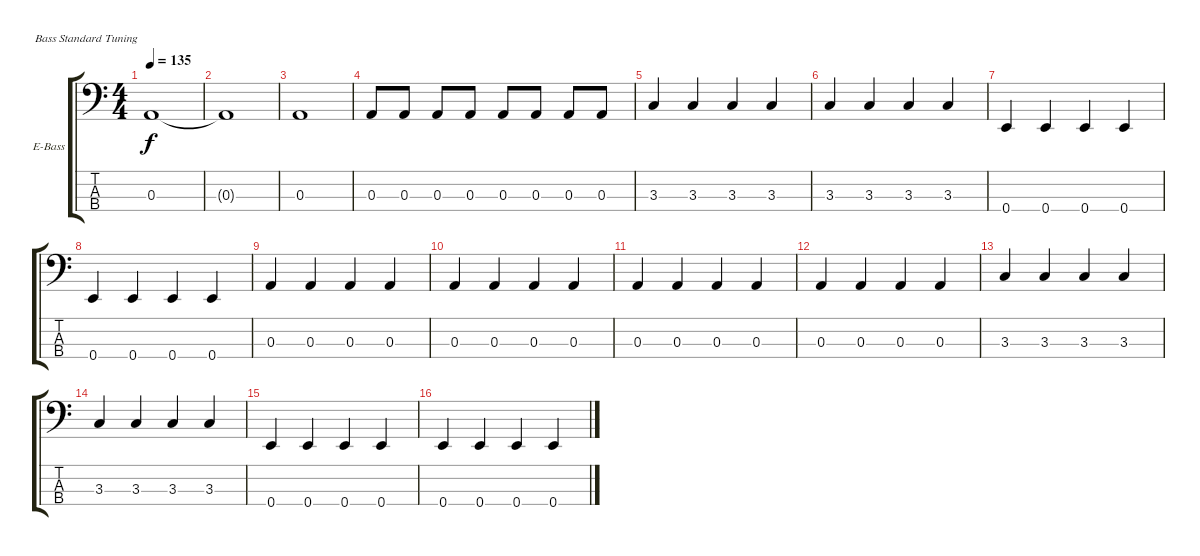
\defaultSystemsLayout 4
\bracketExtendMode groupsimilarinstruments
\firstSystemTrackNameOrientation horizontal
\otherSystemsTrackNameOrientation horizontal
\track ("Electric Bass" "E-Bass") {instrument electricbassfinger}
\staff {score tabs}
\tuning (G2 D2 A1 E1)
\ts (4 4)
\tempo 135
\clef f4
\scale
0.333333
\ks c
0.3.1{dy f} |
\scale
0.333333 0.3{t}.1 |
\scale
0.333333 0.3.1 |
\scale
0.333333 0.3.8 0.3.8 0.3.8 0.3.8 0.3.8 0.3.8 0.3.8 0.3.8 |
\scale
0.333333 3.3.4 3.3.4 3.3.4 3.3.4 |
\scale
0.333333 3.3.4 3.3.4 3.3.4 3.3.4 |
\scale
0.333333 0.4.4 0.4.4 0.4.4 0.4.4 |
\scale
0.333333 0.4.4 0.4.4 0.4.4 0.4.4 |
\scale
0.333333 0.3.4 0.3.4 0.3.4 0.3.4 |
\scale
0.333333 0.3.4 0.3.4 0.3.4 0.3.4 |
\scale
0.333333 0.3.4 0.3.4 0.3.4 0.3.4 |
\scale
0.333333 0.3.4 0.3.4 0.3.4 0.3.4 |
\scale
0.333333 3.3.4 3.3.4 3.3.4 3.3.4 |
\scale
0.333333 3.3.4 3.3.4 3.3.4 3.3.4 |
\scale
0.333333 0.4.4 0.4.4 0.4.4 0.4.4 |
\scale
0.333333 0.4.4 0.4.4 0.4.4 0.4.4
